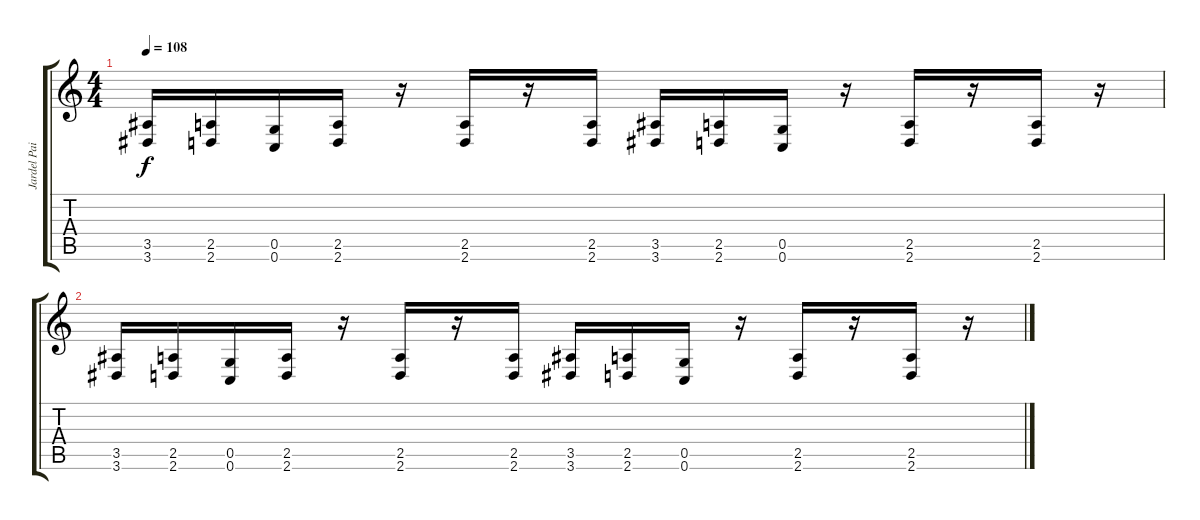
\track ("Jardel Paisante [Guitar]" "Jardel Pai") {instrument distortionguitar}
\staff {score tabs}
\tuning (D4 A3 F3 C3 G2 C2) {hide}
\ts (4 4)
\tempo 108
\clef g2
\ks c
(3.5 3.6).16{dy f} (2.5 2.6).16 (0.5 0.6).16 (2.5 2.6).16 r.16 (2.5 2.6).16 r.16 (2.5 2.6).16 (3.5 3.6).16 (2.5 2.6).16 (0.5 0.6).16 r.16 (2.5 2.6).16 r.16 (2.5 2.6).16 r.16 |
(3.5 3.6).16 (2.5 2.6).16 (0.5 0.6).16 (2.5 2.6).16 r.16 (2.5 2.6).16 r.16 (2.5 2.6).16 (3.5 3.6).16 (2.5 2.6).16 (0.5 0.6).16 r.16 (2.5 2.6).16 r.16 (2.5 2.6).16 r.16
